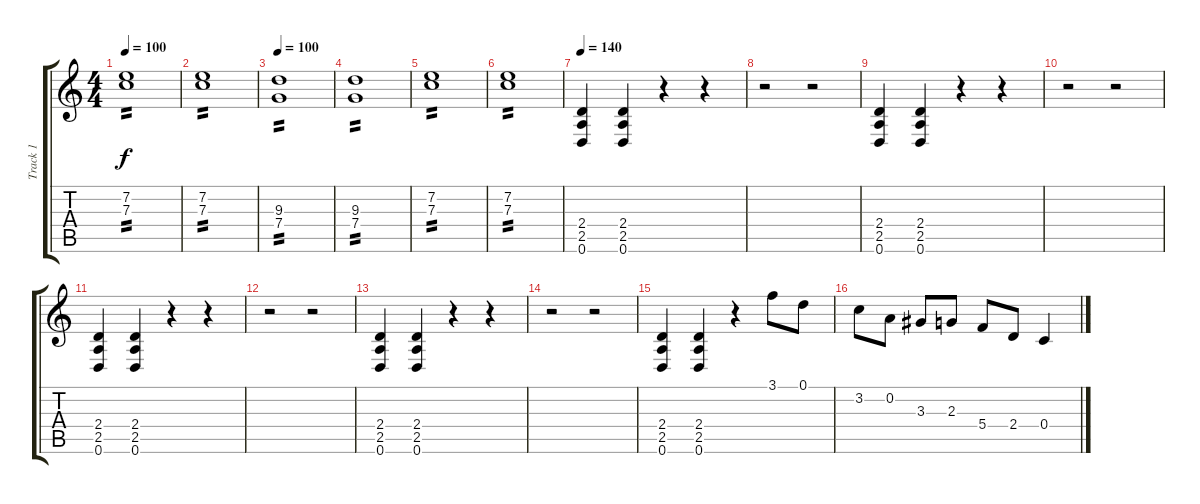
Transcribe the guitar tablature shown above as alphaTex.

\track ("Track 1" "Track 1") {instrument overdrivenguitar}
\staff {score tabs}
\tuning (D4 A3 F3 C3 G2 D2) {hide}
\ts (4 4)
\tempo 100
\clef g2
\ks c
(7.2 7.3).1{tp 2 dy f} |
(7.2 7.3).1{tp 2} |
\tempo 100
(9.3 7.4).1{tp 2} |
(9.3 7.4).1{tp 2} |
(7.2 7.3).1{tp 2} |
(7.2 7.3).1{tp 2} |
\tempo 140
(2.4 2.5 0.6).4 (2.4 2.5 0.6).4 r.4 r.4 |
r.2 r.2 |
(2.4 2.5 0.6).4 (2.4 2.5 0.6).4 r.4 r.4 |
r.2 r.2 |
(2.4 2.5 0.6).4 (2.4 2.5 0.6).4 r.4 r.4 |
r.2 r.2 |
(2.4 2.5 0.6).4 (2.4 2.5 0.6).4 r.4 r.4 |
r.2 r.2 |
(2.4 2.5 0.6).4 (2.4 2.5 0.6).4 r.4 3.1.8 0.1.8 |
3.2.8 0.2.8 3.3.8 2.3.8 5.4.8 2.4.8 0.4.4
